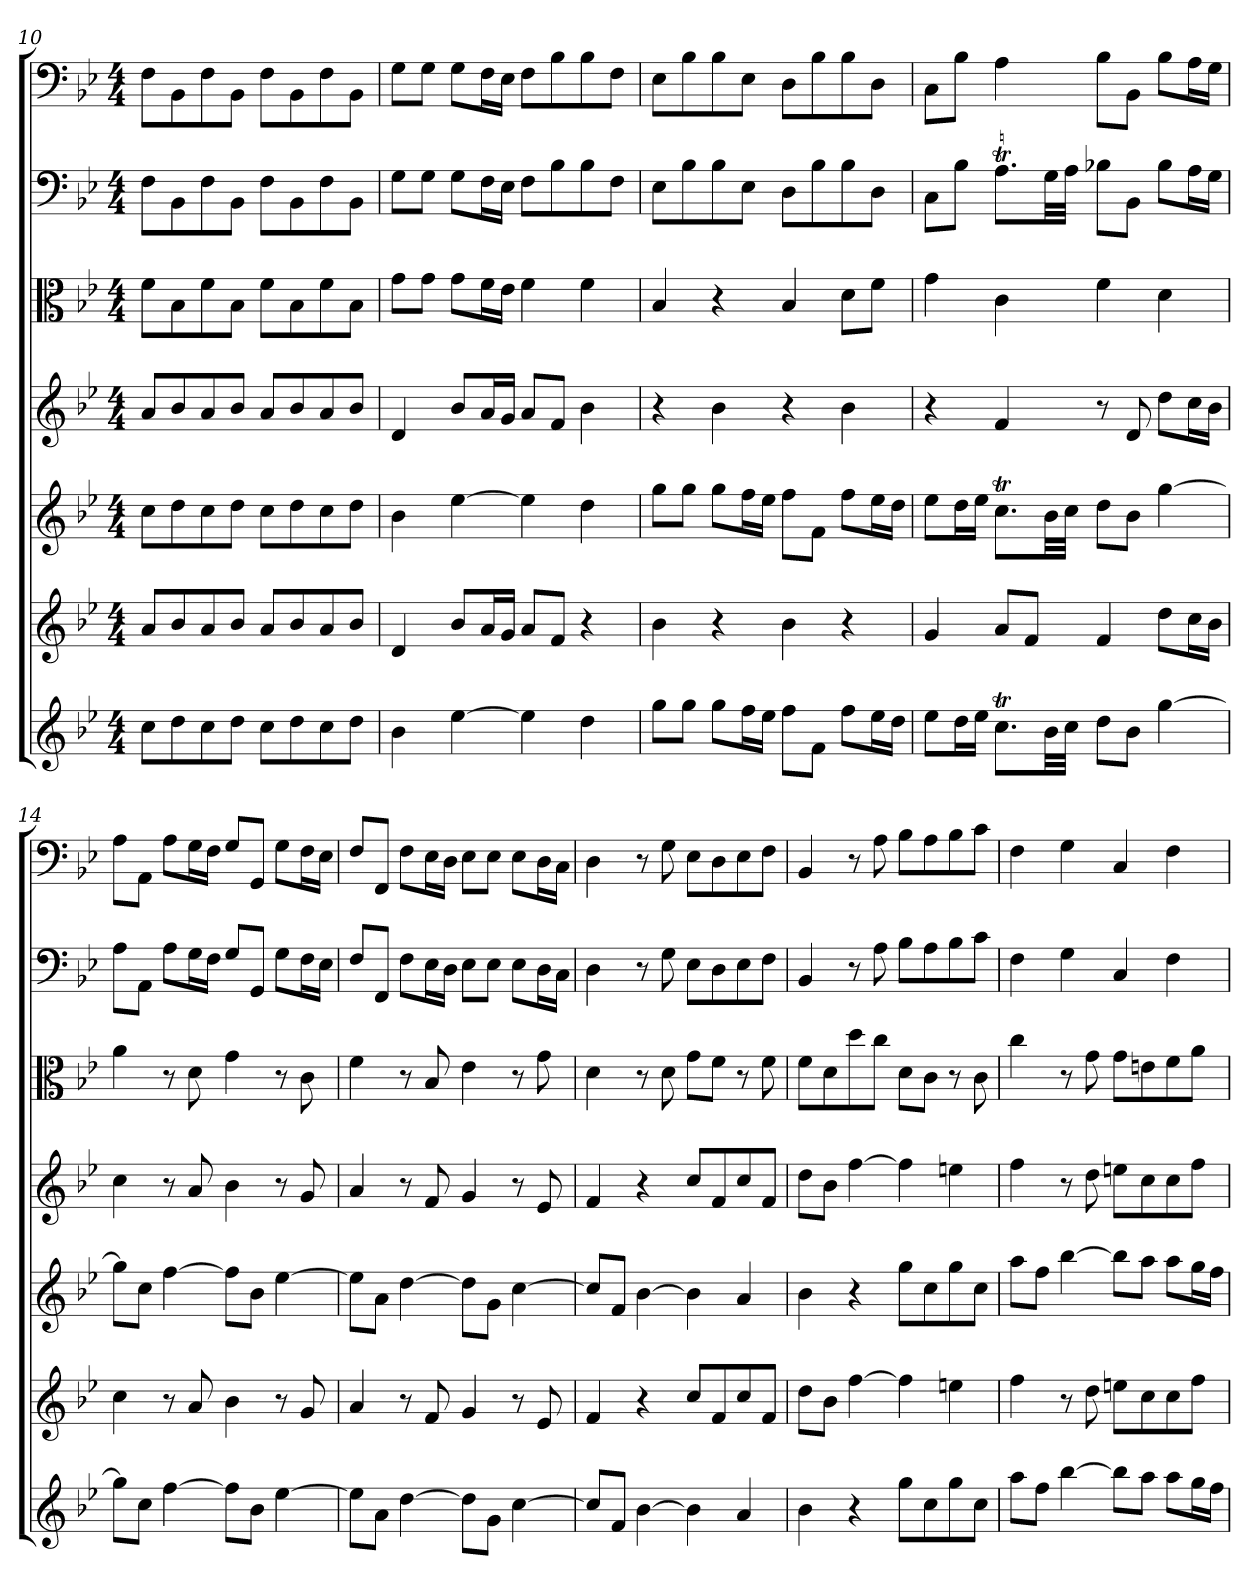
**kern	**kern	**kern	**kern	**kern	**kern	**kern
*part7	*part6	*part5	*part4	*part3	*part2	*part1
*staff7	*staff6	*staff5	*staff4	*staff3	*staff2	*staff1
*clefG2	*clefG2	*clefG2	*clefG2	*clefC3	*clefF4	*clefF4
*k[b-e-]	*k[b-e-]	*k[b-e-]	*k[b-e-]	*k[b-e-]	*k[b-e-]	*k[b-e-]
*B-:	*B-:	*B-:	*B-:	*B-:	*B-:	*B-:
*M4/4	*M4/4	*M4/4	*M4/4	*M4/4	*M4/4	*M4/4
=10	=10	=10	=10	=10	=10	=10
8cc\L	8a/L	8cc\L	8a/L	8f\L	8F\L	8F\L
8dd\	8b-/	8dd\	8b-/	8B-\	8BB-\	8BB-\
8cc\	8a/	8cc\	8a/	8f\	8F\	8F\
8dd\J	8b-/J	8dd\J	8b-/J	8B-\J	8BB-\J	8BB-\J
8cc\L	8a/L	8cc\L	8a/L	8f\L	8F\L	8F\L
8dd\	8b-/	8dd\	8b-/	8B-\	8BB-\	8BB-\
8cc\	8a/	8cc\	8a/	8f\	8F\	8F\
8dd\J	8b-/J	8dd\J	8b-/J	8B-\J	8BB-\J	8BB-\J
=11	=11	=11	=11	=11	=11	=11
4b-\	4d/	4b-\	4d/	8g\L	8G\L	8G\L
.	.	.	.	8g\J	8G\J	8G\J
[4ee-\	8b-/L	[4ee-\	8b-/L	8g\L	8G\L	8G\L
.	16a/L	.	16a/L	16f\L	16F\L	16F\L
.	16g/JJ	.	16g/JJ	16e-\JJ	16E-\JJ	16E-\JJ
4ee-\]	8a/L	4ee-\]	8a/L	4f\	8F\L	8F\L
.	8f/J	.	8f/J	.	8B-\	8B-\
4dd\	4r	4dd\	4b-\	4f\	8B-\	8B-\
.	.	.	.	.	8F\J	8F\J
=12	=12	=12	=12	=12	=12	=12
8gg\L	4b-\	8gg\L	4r	4B-/	8E-\L	8E-\L
8gg\J	.	8gg\J	.	.	8B-\	8B-\
8gg\L	4r	8gg\L	4b-\	4r	8B-\	8B-\
16ff\L	.	16ff\L	.	.	8E-\J	8E-\J
16ee-\JJ	.	16ee-\JJ	.	.	.	.
8ff\L	4b-\	8ff\L	4r	4B-/	8D\L	8D\L
8f\J	.	8f\J	.	.	8B-\	8B-\
8ff\L	4r	8ff\L	4b-\	8d\L	8B-\	8B-\
16ee-\L	.	16ee-\L	.	8f\J	8D\J	8D\J
16dd\JJ	.	16dd\JJ	.	.	.	.
=13	=13	=13	=13	=13	=13	=13
8ee-\L	4g/	8ee-\L	4r	4g\	8C\L	8C\L
16dd\L	.	16dd\L	.	.	8B-\J	8B-\J
16ee-\JJ	.	16ee-\JJ	.	.	.	.
8.ccT\L	8a/L	8.ccT\L	4f/	4c\	8.AT\L	4A\
.	8f/J	.	.	.	.	.
32b-\LL	.	32b-\LL	.	.	32G\LL	.
32cc\JJJ	.	32cc\JJJ	.	.	32A\JJJ	.
8dd\L	4f/	8dd\L	8r	4f\	8B-X\L	8B-\L
8b-\J	.	8b-\J	8d/	.	8BB-\J	8BB-\J
[4gg\	8dd\L	[4gg\	8dd\L	4d\	8B-\L	8B-\L
.	16cc\L	.	16cc\L	.	16A\L	16A\L
.	16b-\JJ	.	16b-\JJ	.	16G\JJ	16G\JJ
=14	=14	=14	=14	=14	=14	=14
8gg\L]	4cc\	8gg\L]	4cc\	4a\	8A\L	8A\L
8cc\J	.	8cc\J	.	.	8AA\J	8AA\J
[4ff\	8r	[4ff\	8r	8r	8A\L	8A\L
.	8a/	.	8a/	8d\	16G\L	16G\L
.	.	.	.	.	16F\JJ	16F\JJ
8ff\L]	4b-\	8ff\L]	4b-\	4g\	8G/L	8G/L
8b-\J	.	8b-\J	.	.	8GG/J	8GG/J
[4ee-\	8r	[4ee-\	8r	8r	8G\L	8G\L
.	8g/	.	8g/	8c\	16F\L	16F\L
.	.	.	.	.	16E-\JJ	16E-\JJ
=15	=15	=15	=15	=15	=15	=15
8ee-\L]	4a/	8ee-\L]	4a/	4f\	8F/L	8F/L
8a\J	.	8a\J	.	.	8FF/J	8FF/J
[4dd\	8r	[4dd\	8r	8r	8F\L	8F\L
.	8f/	.	8f/	8B-/	16E-\L	16E-\L
.	.	.	.	.	16D\JJ	16D\JJ
8dd\L]	4g/	8dd\L]	4g/	4e-\	8E-\L	8E-\L
8g\J	.	8g\J	.	.	8E-\J	8E-\J
[4cc\	8r	[4cc\	8r	8r	8E-\L	8E-\L
.	8e-/	.	8e-/	8g\	16D\L	16D\L
.	.	.	.	.	16C\JJ	16C\JJ
=16	=16	=16	=16	=16	=16	=16
8cc/L]	4f/	8cc/L]	4f/	4d\	4D\	4D\
8f/J	.	8f/J	.	.	.	.
[4b-\	4r	[4b-\	4r	8r	8r	8r
.	.	.	.	8d\	8G\	8G\
4b-\]	8cc/L	4b-\]	8cc/L	8g\L	8E-\L	8E-\L
.	8f/	.	8f/	8f\J	8D\	8D\
4a/	8cc/	4a/	8cc/	8r	8E-\	8E-\
.	8f/J	.	8f/J	8f\	8F\J	8F\J
=17	=17	=17	=17	=17	=17	=17
4b-\	8dd\L	4b-\	8dd\L	8f\L	4BB-/	4BB-/
.	8b-\J	.	8b-\J	8d\	.	.
4r	[4ff\	4r	[4ff\	8dd\	8r	8r
.	.	.	.	8cc\J	8A\	8A\
8gg\L	4ff\]	8gg\L	4ff\]	8d\L	8B-\L	8B-\L
8cc\	.	8cc\	.	8c\J	8A\	8A\
8gg\	4een\	8gg\	4een\	8r	8B-\	8B-\
8cc\J	.	8cc\J	.	8c\	8c\J	8c\J
=18	=18	=18	=18	=18	=18	=18
8aa\L	4ff\	8aa\L	4ff\	4cc\	4F\	4F\
8ff\J	.	8ff\J	.	.	.	.
[4bb-\	8r	[4bb-\	8r	8r	4G\	4G\
.	8dd\	.	8dd\	8g\	.	.
8bb-\L]	8een\L	8bb-\L]	8een\L	8g\L	4C/	4C/
8aa\J	8cc\	8aa\J	8cc\	8en\	.	.
8aa\L	8cc\	8aa\L	8cc\	8f\	4F\	4F\
16gg\L	8ff\J	16gg\L	8ff\J	8a\J	.	.
16ff\JJ	.	16ff\JJ	.	.	.	.
=	=	=	=	=	=	=
*-	*-	*-	*-	*-	*-	*-
